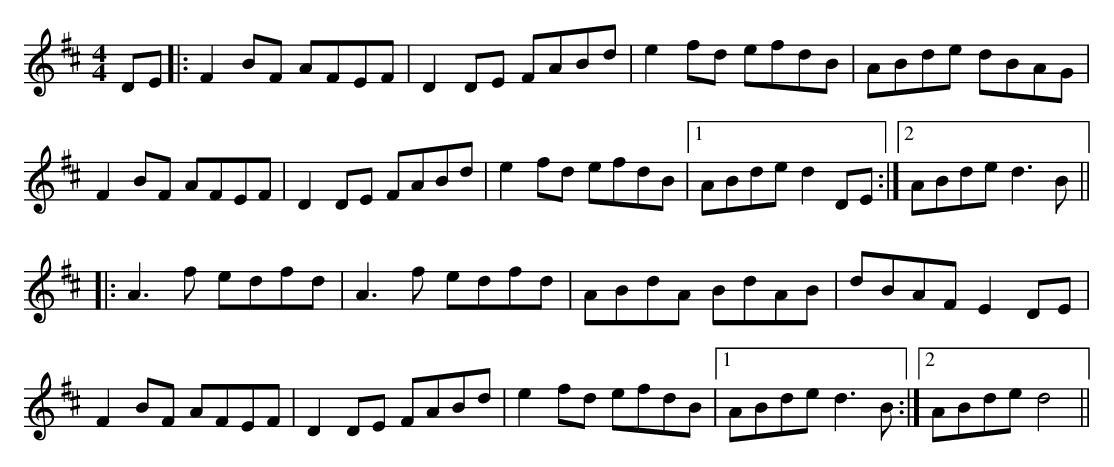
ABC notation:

X:1
M:4/4
K:D
DE|: F2BF AFEF| D2 DE FABd| e2 fd efdB| ABde dBAG|
 F2BF AFEF| D2 DE FABd| e2fd efdB|1 ABde d2 DE:|2 ABde d3 B||
|: A3 f edfd| A3 f edfd| ABdA BdAB| dBAF E2 DE|
 F2BF AFEF| D2DE FABd| e2fd efdB|1 ABde d3 B:|2 ABde d4||
